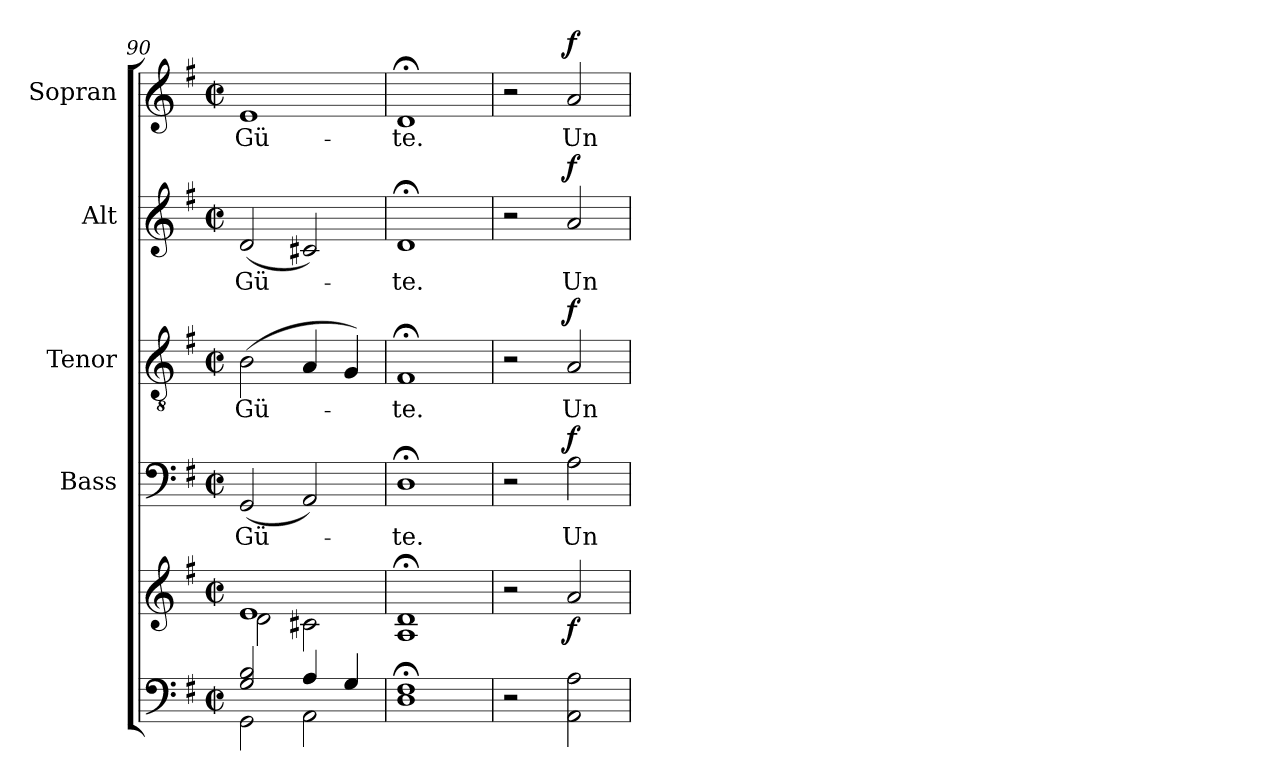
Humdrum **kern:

**kern	**kern	**dynam	**kern	**text	**dynam	**kern	**text	**dynam	**kern	**text	**dynam	**kern	**text	**dynam
*part5	*part5	*part5	*part4	*part4	*part4	*part3	*part3	*part3	*part2	*part2	*part2	*part1	*part1	*part1
*staff6	*staff5	*staff5/6	*staff4	*staff4	*staff4	*staff3	*staff3	*staff3	*staff2	*staff2	*staff2	*staff1	*staff1	*staff1
*	*	*	*I"Bass	*	*	*I"Tenor	*	*	*I"Alt	*	*	*I"Sopran	*	*
*	*	*	*I'B.	*	*	*I'T.	*	*	*I'A.	*	*	*I'S.	*	*
*clefF4	*clefG2	*	*clefF4	*	*	*clefGv2	*	*	*clefG2	*	*	*clefG2	*	*
*k[f#]	*k[f#]	*	*k[f#]	*	*	*k[f#]	*	*	*k[f#]	*	*	*k[f#]	*	*
*G:	*G:	*	*G:	*	*	*G:	*	*	*G:	*	*	*G:	*	*
*M2/2	*M2/2	*	*M2/2	*	*	*M2/2	*	*	*M2/2	*	*	*M2/2	*	*
*met(c|)	*met(c|)	*	*met(c|)	*	*	*met(c|)	*	*	*met(c|)	*	*	*met(c|)	*	*
=90	=90	=90	=90	=90	=90	=90	=90	=90	=90	=90	=90	=90	=90	=90
*^	*^	*	*	*	*	*	*	*	*	*	*	*	*	*
!	!	!	!	!	!	!LO:LY:b	!	!	!LO:LY:b	!	!	!LO:LY:b	!	!	!LO:LY:b	!
2G/ 2B/	2GG\	1e	2d\	.	(<2GG/	Gü-	.	(>2B\	Gü-	.	(<2d/	Gü-	.	1e	Gü-	.
4A/	2AA\	.	2c#X\	.	2AA/)	.	.	4A/	.	.	2c#X/)	.	.	.	.	.
4G/	.	.	.	.	.	.	.	4G/)	.	.	.	.	.	.	.	.
*	*	*v	*v	*	*	*	*	*	*	*	*	*	*	*	*	*
=91	=91	=91	=91	=91	=91	=91	=91	=91	=91	=91	=91	=91	=91	=91	=91
!	!	!	!	!	!LO:LY:b	!	!	!LO:LY:b	!	!	!LO:LY:b	!	!	!LO:LY:b	!
1F#;	1D	1A;< 1d;<	.	1D;<	-te.	.	1F#;<	-te.	.	1d;<	-te.	.	1d;<	-te.	.
*v	*v	*	*	*	*	*	*	*	*	*	*	*	*	*	*
=92	=92	=92	=92	=92	=92	=92	=92	=92	=92	=92	=92	=92	=92	=92
2r	2r	.	2r	.	.	2r	.	.	2r	.	.	2r	.	.
!	!	!LO:DY:b	!	!LO:LY:b	!LO:DY:a	!	!LO:LY:b	!LO:DY:a	!	!LO:LY:b	!LO:DY:a	!	!LO:LY:b	!LO:DY:a
2AA\ 2A\	2a/	f	2A\	Un-	f	2A/	Un-	f	2a/	Un-	f	2a/	Un-	f
=	=	=	=	=	=	=	=	=	=	=	=	=	=	=
*-	*-	*-	*-	*-	*-	*-	*-	*-	*-	*-	*-	*-	*-	*-
